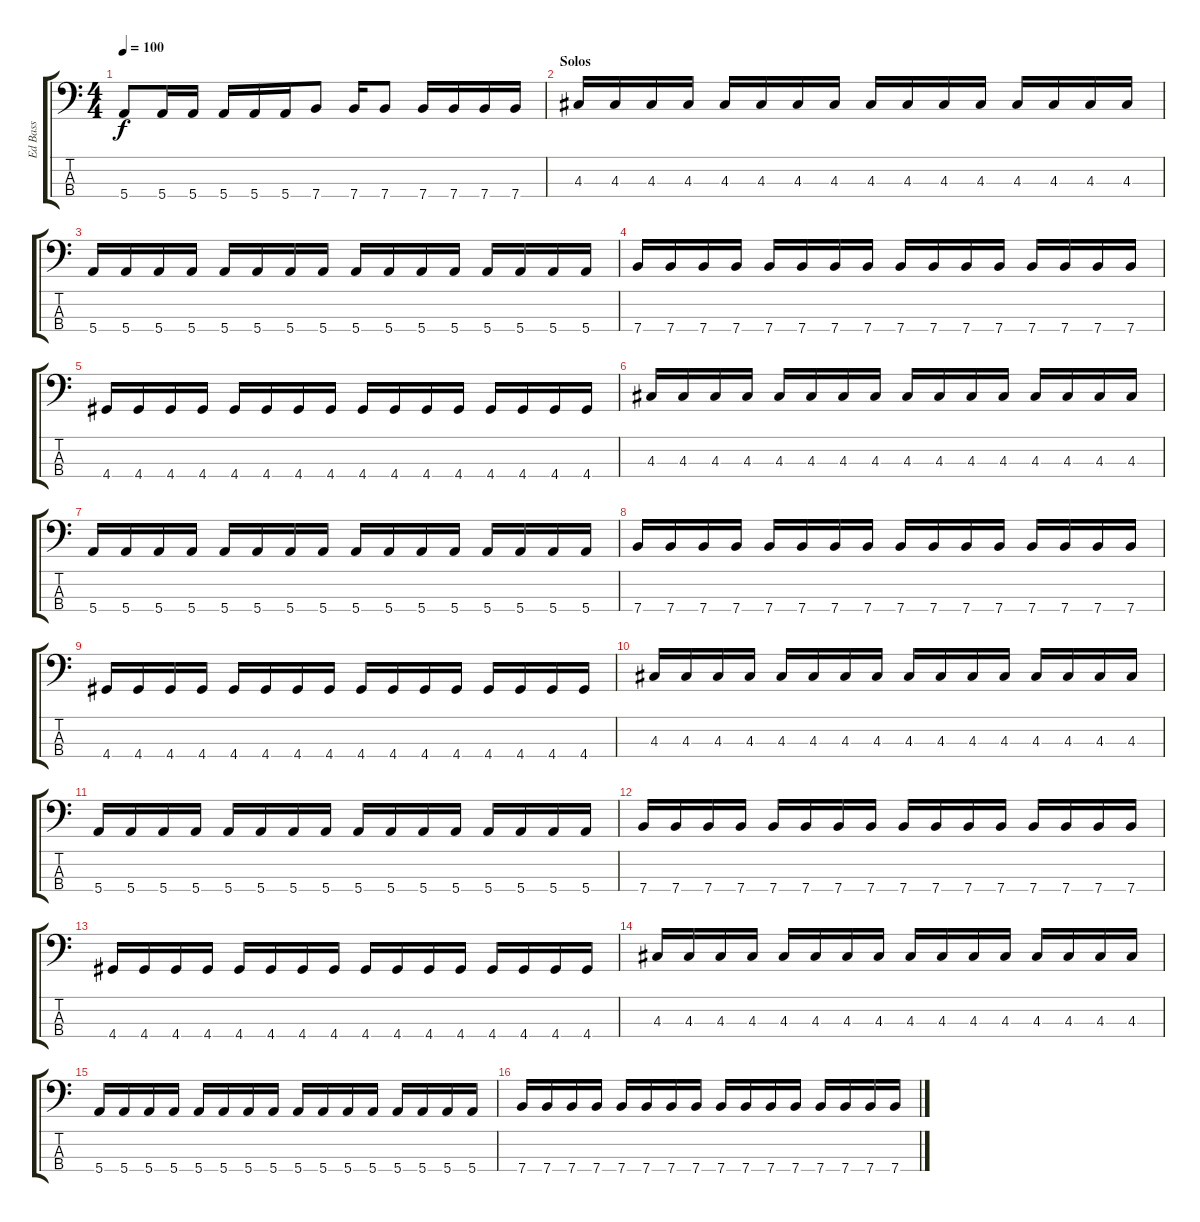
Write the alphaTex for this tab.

\track ("Ed Bass" "Ed Bass") {instrument electricbasspick}
\staff {score tabs}
\tuning (G2 D2 A1 E1) {hide}
\ts (4 4)
\tempo 100
\clef f4
\ks c
5.4.8{dy f} 5.4.16 5.4.16 5.4.16 5.4.16 5.4.16 7.4.8 7.4.16 7.4.8 7.4.16 7.4.16 7.4.16 7.4.16 |
\section ("" "Solos")
4.3.16 4.3.16 4.3.16 4.3.16 4.3.16 4.3.16 4.3.16 4.3.16 4.3.16 4.3.16 4.3.16 4.3.16 4.3.16 4.3.16 4.3.16 4.3.16 |
5.4.16 5.4.16 5.4.16 5.4.16 5.4.16 5.4.16 5.4.16 5.4.16 5.4.16 5.4.16 5.4.16 5.4.16 5.4.16 5.4.16 5.4.16 5.4.16 |
7.4.16 7.4.16 7.4.16 7.4.16 7.4.16 7.4.16 7.4.16 7.4.16 7.4.16 7.4.16 7.4.16 7.4.16 7.4.16 7.4.16 7.4.16 7.4.16 |
4.4.16 4.4.16 4.4.16 4.4.16 4.4.16 4.4.16 4.4.16 4.4.16 4.4.16 4.4.16 4.4.16 4.4.16 4.4.16 4.4.16 4.4.16 4.4.16 |
4.3.16 4.3.16 4.3.16 4.3.16 4.3.16 4.3.16 4.3.16 4.3.16 4.3.16 4.3.16 4.3.16 4.3.16 4.3.16 4.3.16 4.3.16 4.3.16 |
5.4.16 5.4.16 5.4.16 5.4.16 5.4.16 5.4.16 5.4.16 5.4.16 5.4.16 5.4.16 5.4.16 5.4.16 5.4.16 5.4.16 5.4.16 5.4.16 |
7.4.16 7.4.16 7.4.16 7.4.16 7.4.16 7.4.16 7.4.16 7.4.16 7.4.16 7.4.16 7.4.16 7.4.16 7.4.16 7.4.16 7.4.16 7.4.16 |
4.4.16 4.4.16 4.4.16 4.4.16 4.4.16 4.4.16 4.4.16 4.4.16 4.4.16 4.4.16 4.4.16 4.4.16 4.4.16 4.4.16 4.4.16 4.4.16 |
4.3.16 4.3.16 4.3.16 4.3.16 4.3.16 4.3.16 4.3.16 4.3.16 4.3.16 4.3.16 4.3.16 4.3.16 4.3.16 4.3.16 4.3.16 4.3.16 |
5.4.16 5.4.16 5.4.16 5.4.16 5.4.16 5.4.16 5.4.16 5.4.16 5.4.16 5.4.16 5.4.16 5.4.16 5.4.16 5.4.16 5.4.16 5.4.16 |
7.4.16 7.4.16 7.4.16 7.4.16 7.4.16 7.4.16 7.4.16 7.4.16 7.4.16 7.4.16 7.4.16 7.4.16 7.4.16 7.4.16 7.4.16 7.4.16 |
4.4.16 4.4.16 4.4.16 4.4.16 4.4.16 4.4.16 4.4.16 4.4.16 4.4.16 4.4.16 4.4.16 4.4.16 4.4.16 4.4.16 4.4.16 4.4.16 |
4.3.16 4.3.16 4.3.16 4.3.16 4.3.16 4.3.16 4.3.16 4.3.16 4.3.16 4.3.16 4.3.16 4.3.16 4.3.16 4.3.16 4.3.16 4.3.16 |
5.4.16 5.4.16 5.4.16 5.4.16 5.4.16 5.4.16 5.4.16 5.4.16 5.4.16 5.4.16 5.4.16 5.4.16 5.4.16 5.4.16 5.4.16 5.4.16 |
7.4.16 7.4.16 7.4.16 7.4.16 7.4.16 7.4.16 7.4.16 7.4.16 7.4.16 7.4.16 7.4.16 7.4.16 7.4.16 7.4.16 7.4.16 7.4.16
